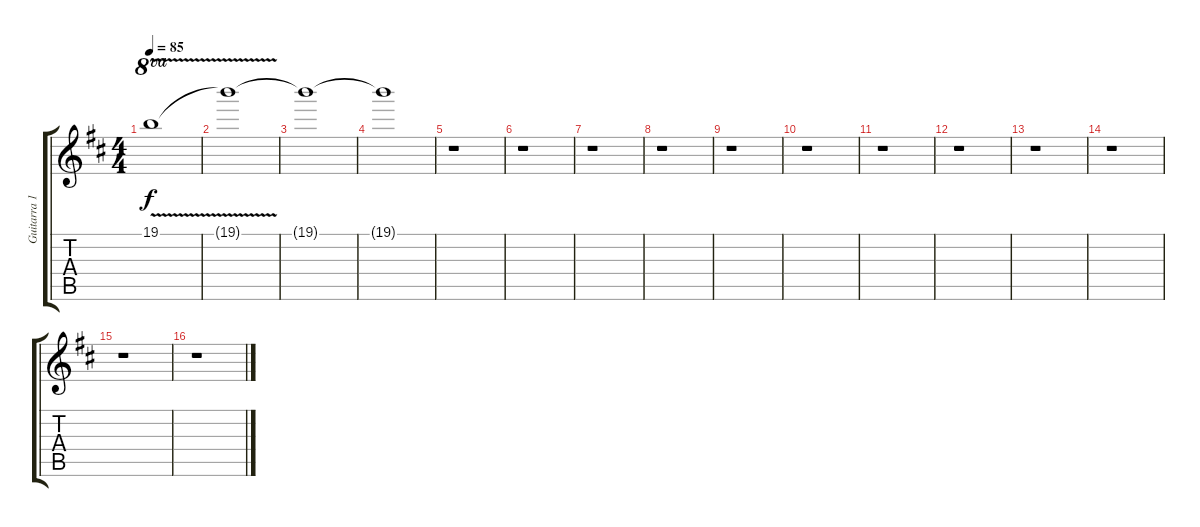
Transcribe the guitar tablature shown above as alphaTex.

\track ("Guitarra 1" "Guitarra 1") {instrument overdrivenguitar}
\staff {score tabs}
\tuning (E4 B3 G3 D3 A2 E2) {hide}
\ts (4 4)
\tempo 85
\clef g2
\ks d
19.1{v}.1{ot 8va dy f volume 0} |
19.1{t}.1 |
19.1{t}.1 |
19.1{t}.1 |
r.1 |
r.1 |
r.1 |
r.1 |
r.1 |
r.1 |
r.1 |
r.1 |
r.1 |
r.1 |
r.1 |
r.1
